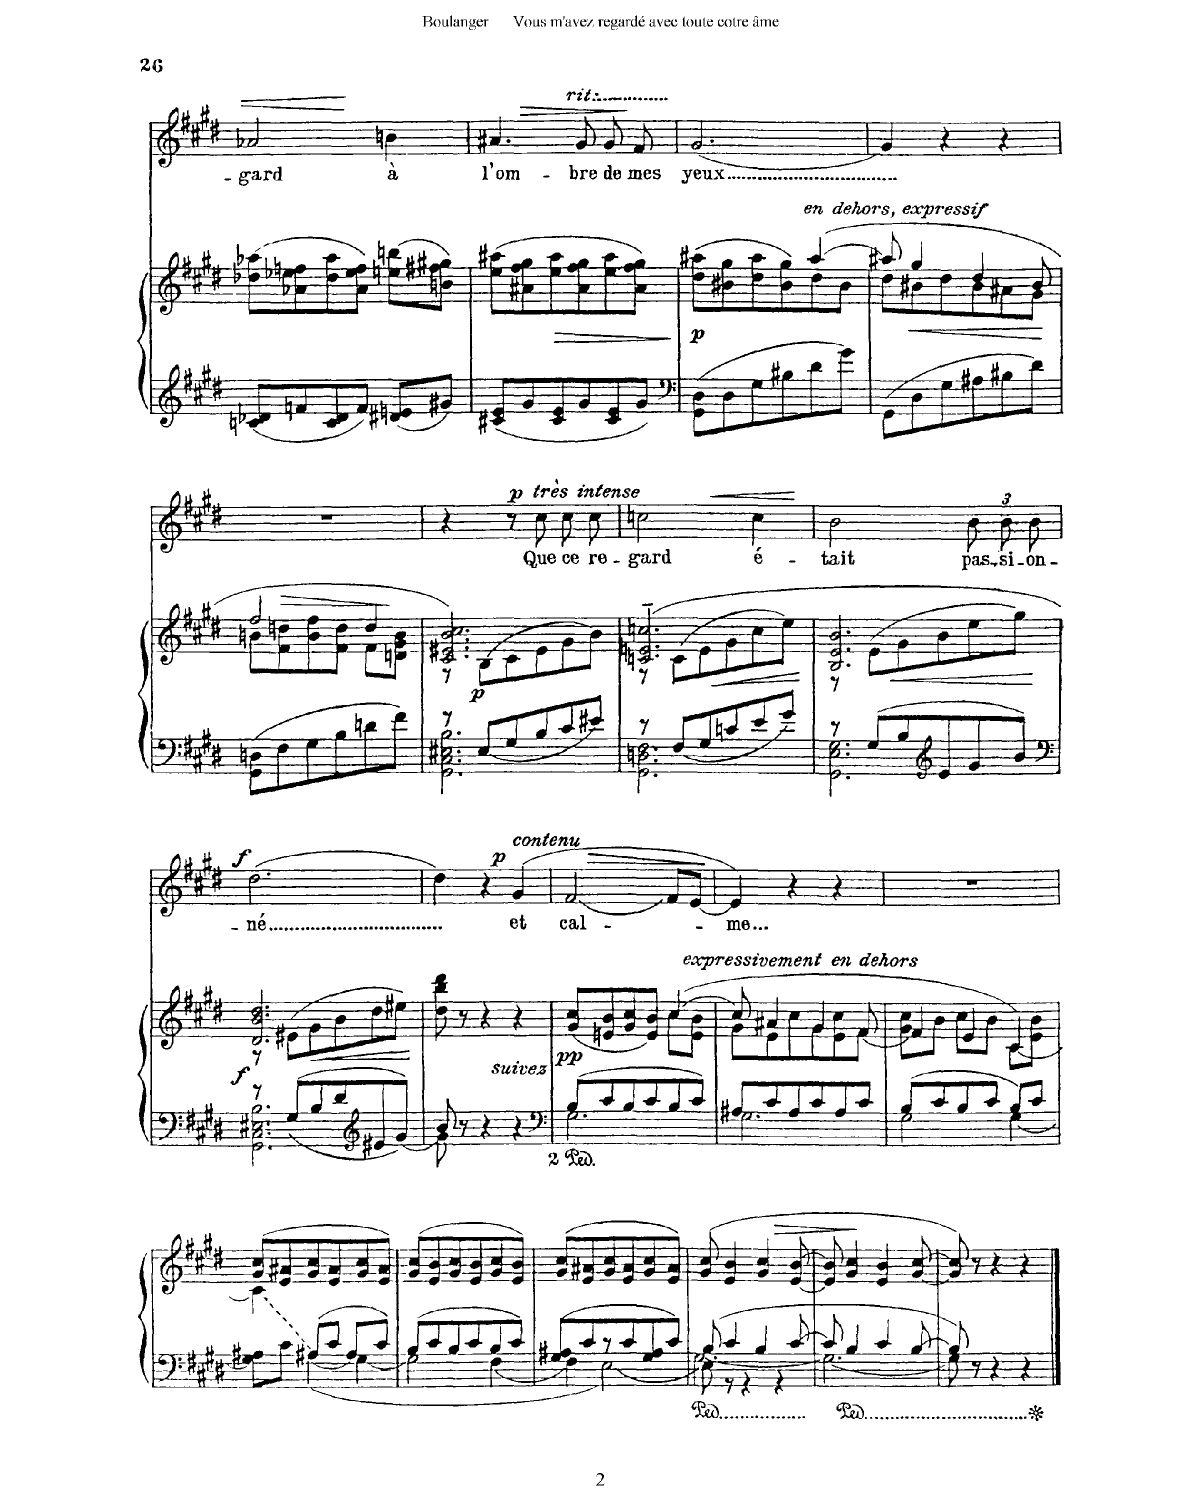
**kern	**kern	**dynam	**kern	**text	**dynam
*part2	*part2	*part2	*part1	*part1	*part1
*staff3	*staff2	*staff2/3	*staff1	*staff1	*staff1
*I"Piano	*	*	*I"Chant Voice	*	*
*I'Pno	*	*	*	*	*
*clefG2	*clefG2	*	*clefG2	*	*
*k[f#c#g#d#]	*k[f#c#g#d#]	*	*k[f#c#g#d#]	*	*
*M3/4	*M3/4	*	*M3/4	*	*
=17	=17	=17	=17	=17	=17
8cn/ 8d-X/L	(8dd-X\ 8aa-X\L	.	2a-X/	-- gard	.
8fn/	8a-X\ 8ee-X\ 8ffn\	.	.	.	.
8c/ 8d-/	8dd-\ 8aa-\	.	.	.	.
8f/J	8a-\ 8ee-\ 8ff\J)	.	.	.	.
8d#X/ 8en/L	(8een\ 8bbn\L	.	4bn\	à	.
8g#X/J	8bn\ 8ff#X\ 8gg#X\J)	.	.	.	.
=18	=18	=18	=18	=18	=18
!	!	!	!	!	!LO:HP:b
8c#X/ 8e/L	(8ee\ 8aa#X\L	.	4.a#X/	l'om-	>
8g#/	8a#X\ 8ff#\ 8gg#\	.	.	.	.
!	!	!LO:HP:b	!	!	!
8c#/ 8e/	8ee\ 8aa#\	>	.	.	.
!	!	!	!LO:TX:a:t=rit.	!	!
8g#/	8a#\ 8ff#\ 8gg#\	.	8g#/	-bre	.
8c#/ 8e/	8ee\ 8aa#\	.	8g#/	de	.
8g#/J	8a#\ 8ff#\ 8gg#\J)	.	8f#/	mes	]
=19	=19	=19	=19	=19	=19
*clefF4	*	*	*	*	*
*	*^	*	*	*	*
!	!	!	!LO:DY:b	!	!	!
8GG#\ 8D#\L	2ryy	(>8dd#\ 8aa#X\L	p	[2.g#/	yeux	.
8D#\	.	8b#X\ 8gg#\	.	.	.	.
8G#\	.	8dd#\ 8aa#\	.	.	.	.
8B#X\	.	8b#\ 8gg#\)	.	.	.	.
!	!LO:TX:i:t=en dehor,  expressif	!	!	!	!	!
8d#\	([4aa#/	8dd#\	.	.	.	.
8g#\J	.	8b#\J	.	.	.	.
=20	=20	=20	=20	=20	=20	=20
8GG#\L	8aa#X/]	8dd#\L	.	4g#/]	.	.
!	!	!	!LO:HP:b	!	!	!
8D#\	4gg#/	8b#X\	<	.	.	.
8G#\	.	8dd#\	.	4r	.	.
8A#X\	4dd#/	8b#\	.	.	.	.
8B#X\	.	8a#X\	.	4r	.	.
8d#\J	8b#/	8g#\J	.	.	.	.
*	*v	*v	*	*	*	*
.	.	]	.	.	.
=21	=21	=21	=21	=21	=21
*	*^	*	*	*	*
8GG#\ 8Dn\L	2ff#/	8bn\L	.	2.r	.	.
!	!	!	!LO:HP:b	!	!	!
8F#\	.	8f#\ 8ddn\	>	.	.	.
8G#\	.	8b\	.	.	.	.
8B\	.	8f#\ 8dd\J	.	.	.	.
8dn\	4dd/	8f#\L	.	.	.	.
8f#\J	.	8dn\ 8g#\ 8b\J	[	.	.	.
=22	=22	=22	=22	=22	=22	=22
*^	*	*	*	*	*	*
8r	2.GG#\ 2.C#\ 2.E#X\ 2.B\	2.c#/ 2.e#X/ 2.b/ 2.cc#/)	8r	.	4r	.	.
!	!	!	!	!LO:DY:b	!	!	!
8E#/L	.	.	(>8B\L	p	.	.	.
8G#/	.	.	8c#\	.	8r	.	.
!	!	!	!	!	!	!	!LO:DY:a
!	!	!	!	!	!	!	!LO:DY:n=1:a
8B/	.	.	8e#\	.	8cc#\	Que	p other-dynamics
8c#/	.	.	8g#\	.	8cc#\	ce	.
8e#X/J	.	.	8b\J)	.	8cc#\	re-	.
=23	=23	=23	=23	=23	=23	=23	=23
*	*	*	*	*	*^	*	*
8r	2.GG#\ 2.Dn\ 2.F#\	(2.cn/~ 2.en/~ 2.ccn/~	8r	.	2ccn\	8ryy	-gard	.
8F#/L	.	.	(>8c\L	.	.	8ryy	.	.
!	!	!	!	!LO:HP:b	!	!	!	!
8G#/	.	.	8e\	<	.	8ryy	.	.
!	!	!	!	!	!	!	!	!LO:HP:b
8cn/	.	.	8g#\	.	.	8ryy	.	<
8e/	.	.	8cc\	.	4cc\	8ryy	é-	.
8g#/J	.	.	8ee\J)	.	.	8ryy	.	.
*v	*v	*	*	*	*v	*v	*	*
*	*v	*v	*	*	*	*
.	.	]	.	.	.
=24	=24	=24	=24	=24	=24
*^	*^	*	*	*	*
8r	2.GG#\ 2.E\ 2.G#\	2.B/ 2.e/ 2.b/	8r	.	2b\	-tait	.
8G#/L	.	.	(>8e\L	.	.	.	.
!	!	!	!	!LO:HP:b	!	!	!
8B/	.	.	8g#\	<	.	.	.
*clefG2	*	*	*	*	*	*	*
8e/	.	.	8b\	.	.	.	.
8g#/	.	.	8ee\	.	12b\	pas-	.
.	.	.	.	.	12b\	-si-	.
8b/J	.	.	8gg#\J)	.	.	.	.
.	.	.	.	.	12b\	-on-	.
*v	*v	*	*	*	*	*	*
*	*v	*v	*	*	*	*
.	.	[	.	.	.
=25	=25	=25	=25	=25	=25
*clefF4	*	*	*	*	*
*^	*^	*	*	*	*
!	!	!	!	!LO:DY:b	!	!	!LO:DY:a
8r	2.GG#\ 2.C#\ 2.E#X\ 2.B\	2.d#/ 2.b/ 2.dd#/)	8r	f	[2.dd#\	-- né	f
8G#/L	.	.	(>8e#X\L	.	.	.	.
!	!	!	!	!LO:HP:b	!	!	!
8B/	.	.	8g#\	<	.	.	.
8d#/	.	.	8b\	.	.	.	.
*clefG2	*	*	*	*	*	*	*
8e#X/	.	.	8dd#\	.	.	.	.
[<8g#/J	.	.	8ee#X\J)	.	.	.	.
*v	*v	*	*	*	*	*	*
*	*v	*v	*	*	*	*
.	.	[	.	.	.
=26	=26	=26	=26	=26	=26
*^	*	*	*	*	*
8b/	8g#\]	8dd#\ 8bb\ 8ddd#\	.	4dd#\]	.	.
8r	8ryy	8r	.	.	.	.
4r	4ryy	4r	.	4r	.	.
!	!	!	!	!LO:TX:i:t=contenu	!	!
!	!	!LO:TX:i:t=suivez	!	!	!	!
!	!	!	!	!	!	!LO:DY:a
4r	4ryy	4r	.	(4g#/	et	p
=27	=27	=27	=27	=27	=27	=27
*clefF4	*	*	*	*	*	*
*	*	*^	*	*	*	*
!	!	!	!	!LO:DY:b	!	!	!
8B/L	2.G#\	(<8g#/ 8cc#/L	2ryy	pp	[2f#/	cal-	.
8c#/	.	8en/ 8b/	.	.	.	.	.
8B/	.	8g#/ 8cc#/	.	.	.	.	.
8c#/	.	8e/ 8b/J)	.	.	.	.	.
!	!	!LO:TX:i:t=expressivement en dehors	!	!	!	!	!
8B/	.	([4cc#/	8cc#\L	.	8f#/L]	.	.
8c#/J	.	.	8e\ 8b\J	.	[8e/J	.	.
*v	*v	*	*	*	*	*	*
*	*v	*v	*	*	*	*
.	.	.	.	.	[
=28	=28	=28	=28	=28	=28
*^	*^	*	*	*	*
8A#X/L	2.G#\	8cc#/]	8g#\L	.	4e/])	-me...	.
8c#/	.	4a#X/	8e\	.	.	.	.
8A#/	.	.	8cc#\	.	2r	.	.
8c#/	.	4g#/	8g#\	.	.	.	.
8A#/	.	.	8e\ 8cc#\	.	.	.	.
8c#/J	.	[<8f#/	8f#\J	.	.	.	.
=29	=29	=29	=29	=29	=29	=29	=29
8B/L	2G#\	4f#/]	8g#\ 8cc#\L	.	2.r	.	.
8c#/	.	.	8b\J	.	.	.	.
8B/	.	4e/	8cc#\L	.	.	.	.
8c#/J	.	.	8b\J	.	.	.	.
8B/L	[4G#\	[<4c#/)	8c#\L	.	.	.	.
8c#/J	.	.	8e\ 8b\J	.	.	.	.
=30	=30	=30	=30	=30	=30	=30	=30
8G#\] 8A#X\L	4ryy	(>8g#/ 8cc#/L	4c#\]	.	2.r	.	.
8c#\J	.	8e/ 8a#X/	.	.	.	.	.
8A#/L	4A#X\	8g#/ 8cc#/	2ryy	.	.	.	.
8c#/J	.	8e/ 8a#/	.	.	.	.	.
8A#/L	[4G#\	8g#/ 8cc#/	.	.	.	.	.
8c#/J	.	8e/ 8a#/J)	.	.	.	.	.
*	*	*v	*v	*	*	*	*
=31	=31	=31	=31	=31	=31	=31
8B/L	2G#\]	(>8g#/ 8cc#/L	.	2.r	.	.
8c#/	.	8e/ 8b/	.	.	.	.
8B/	.	8g#/ 8cc#/	.	.	.	.
8c#/	.	8e/ 8b/	.	.	.	.
8B/	[4F#\	8g#/ 8cc#/	.	.	.	.
8c#/J	.	8e/ 8b/J)	.	.	.	.
=32	=32	=32	=32	=32	=32	=32
8G#/ 8A#X/L	4F#\]	(>8g#/ 8cc#/L	.	2.r	.	.
8c#/	.	8e/ 8a#X/	.	.	.	.
8r	[2E\	8g#/ 8cc#/	.	.	.	.
8c#/	.	8e/ 8a#/	.	.	.	.
8G#/ 8A#/	.	8g#/ 8cc#/	.	.	.	.
8c#/J	.	8e/ 8a#/J)	.	.	.	.
=33	=33	=33	=33	=33	=33	=33
*	*^	*	*	*	*	*
8B/	8E\]	[2.G#\	(8g#/ 8cc#/	.	2.r	.	.
4c#/	8r	.	4e/ 4b/	.	.	.	.
.	4r	.	.	.	.	.	.
4B/	.	.	4g#/ 4cc#/	.	.	.	.
.	4r	.	.	.	.	.	.
[8c#/	.	.	[8e/ [8b/	.	.	.	.
*	*v	*v	*	*	*	*	*
=34	=34	=34	=34	=34	=34	=34
8c#/]	2.G#\_	8e/] 8b/]	.	2.r	.	.
4B/	.	4g#/ 4cc#/	[	.	.	.
4c#/	.	4e/ 4b/	.	.	.	.
[8B/	.	[8g#/ [8cc#/	.	.	.	.
=35	=35	=35	=35	=35	=35	=35
8B/]	8G#\]	8g#/] 8cc#/])	.	2.r	.	.
8r	2ryy	8r	.	.	.	.
4r	.	4r	.	.	.	.
4r	.	4r	.	.	.	.
.	8ryy	.	.	.	.	.
*v	*v	*	*	*	*	*
==	==	==	==	==	==
*-	*-	*-	*-	*-	*-
